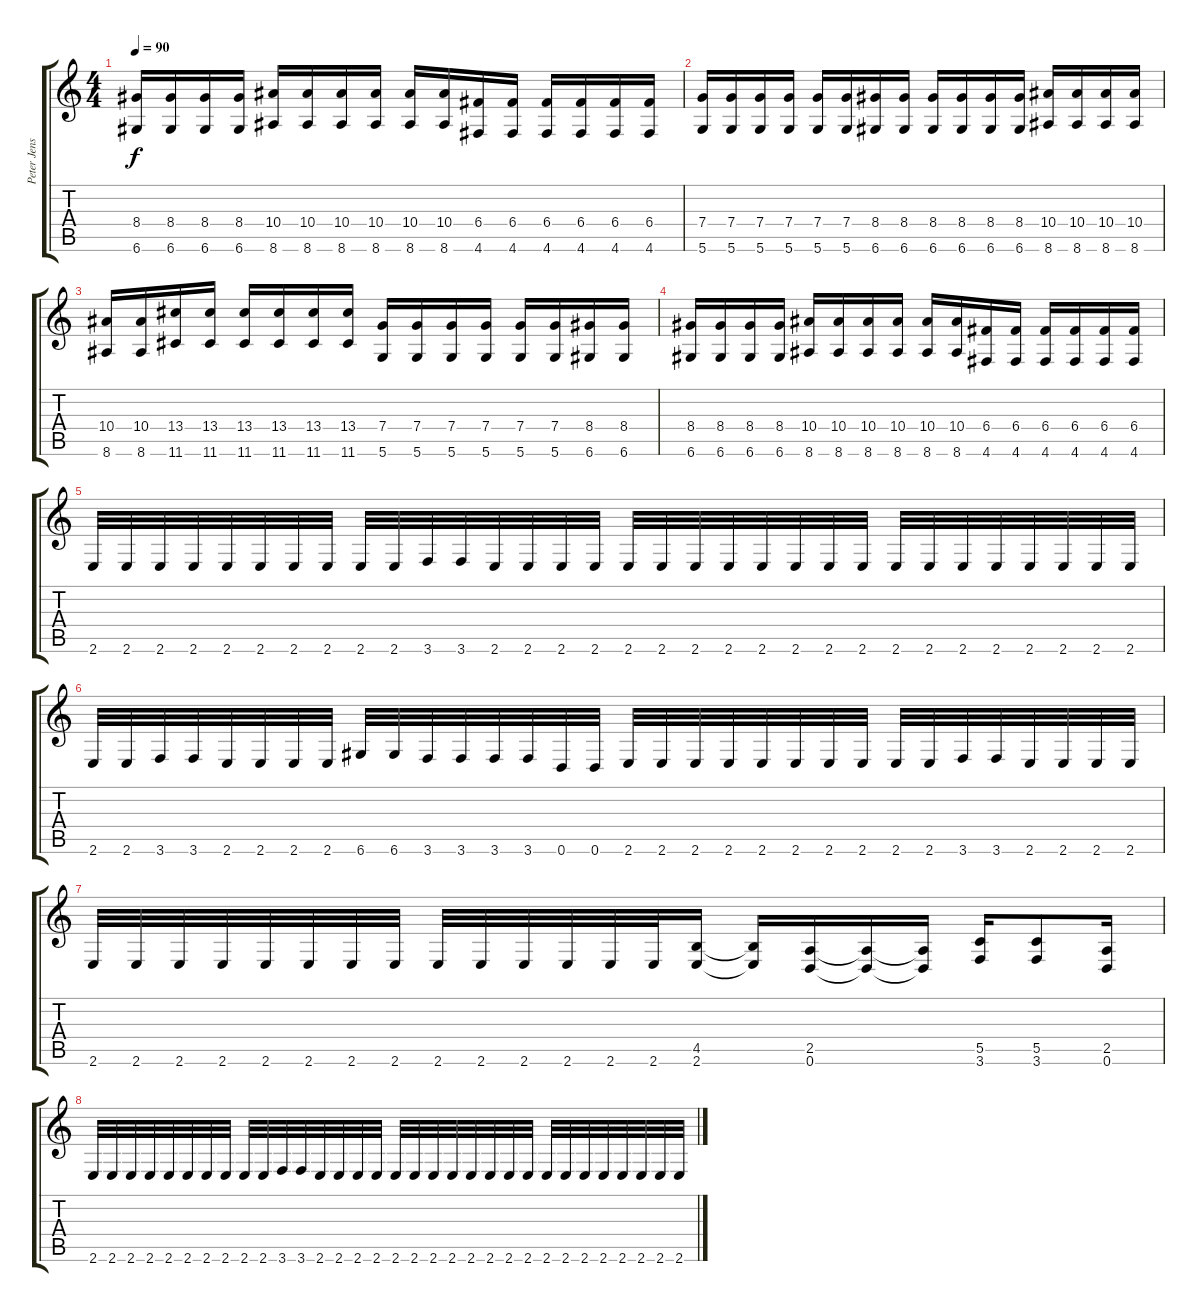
\track ("Peter Jensen" "Peter Jens") {instrument distortionguitar}
\staff {score tabs}
\tuning (D4 A3 F3 C3 G2 D2) {hide}
\ts (4 4)
\tempo 90
\clef g2
\ks c
(8.4 6.6).16{dy f} (8.4 6.6).16 (8.4 6.6).16 (8.4 6.6).16 (10.4 8.6).16 (10.4 8.6).16 (10.4 8.6).16 (10.4 8.6).16 (10.4 8.6).16 (10.4 8.6).16 (6.4 4.6).16 (6.4 4.6).16 (6.4 4.6).16 (6.4 4.6).16 (6.4 4.6).16 (6.4 4.6).16 |
(7.4 5.6).16 (7.4 5.6).16 (7.4 5.6).16 (7.4 5.6).16 (7.4 5.6).16 (7.4 5.6).16 (8.4 6.6).16 (8.4 6.6).16 (8.4 6.6).16 (8.4 6.6).16 (8.4 6.6).16 (8.4 6.6).16 (10.4 8.6).16 (10.4 8.6).16 (10.4 8.6).16 (10.4 8.6).16 |
(10.4 8.6).16 (10.4 8.6).16 (13.4 11.6).16 (13.4 11.6).16 (13.4 11.6).16 (13.4 11.6).16 (13.4 11.6).16 (13.4 11.6).16 (7.4 5.6).16 (7.4 5.6).16 (7.4 5.6).16 (7.4 5.6).16 (7.4 5.6).16 (7.4 5.6).16 (8.4 6.6).16 (8.4 6.6).16 |
(8.4 6.6).16 (8.4 6.6).16 (8.4 6.6).16 (8.4 6.6).16 (10.4 8.6).16 (10.4 8.6).16 (10.4 8.6).16 (10.4 8.6).16 (10.4 8.6).16 (10.4 8.6).16 (6.4 4.6).16 (6.4 4.6).16 (6.4 4.6).16 (6.4 4.6).16 (6.4 4.6).16 (6.4 4.6).16 |
2.6.32 2.6.32 2.6.32 2.6.32 2.6.32 2.6.32 2.6.32 2.6.32 2.6.32 2.6.32 3.6.32 3.6.32 2.6.32 2.6.32 2.6.32 2.6.32 2.6.32 2.6.32 2.6.32 2.6.32 2.6.32 2.6.32 2.6.32 2.6.32 2.6.32 2.6.32 2.6.32 2.6.32 2.6.32 2.6.32 2.6.32 2.6.32 |
2.6.32 2.6.32 3.6.32 3.6.32 2.6.32 2.6.32 2.6.32 2.6.32 6.6.32 6.6.32 3.6.32 3.6.32 3.6.32 3.6.32 0.6.32 0.6.32 2.6.32 2.6.32 2.6.32 2.6.32 2.6.32 2.6.32 2.6.32 2.6.32 2.6.32 2.6.32 3.6.32 3.6.32 2.6.32 2.6.32 2.6.32 2.6.32 |
2.6.32 2.6.32 2.6.32 2.6.32 2.6.32 2.6.32 2.6.32 2.6.32 2.6.32 2.6.32 2.6.32 2.6.32 2.6.32 2.6.32 (4.5 2.6).16 (4.5{t} 2.6{t}).16 (2.5 0.6).16 (2.5{t} 0.6{t}).16 (2.5{t} 0.6{t}).16 (5.5 3.6).16 (5.5 3.6).8 (2.5 0.6).16 |
2.6.32 2.6.32 2.6.32 2.6.32 2.6.32 2.6.32 2.6.32 2.6.32 2.6.32 2.6.32 3.6.32 3.6.32 2.6.32 2.6.32 2.6.32 2.6.32 2.6.32 2.6.32 2.6.32 2.6.32 2.6.32 2.6.32 2.6.32 2.6.32 2.6.32 2.6.32 2.6.32 2.6.32 2.6.32 2.6.32 2.6.32 2.6.32
